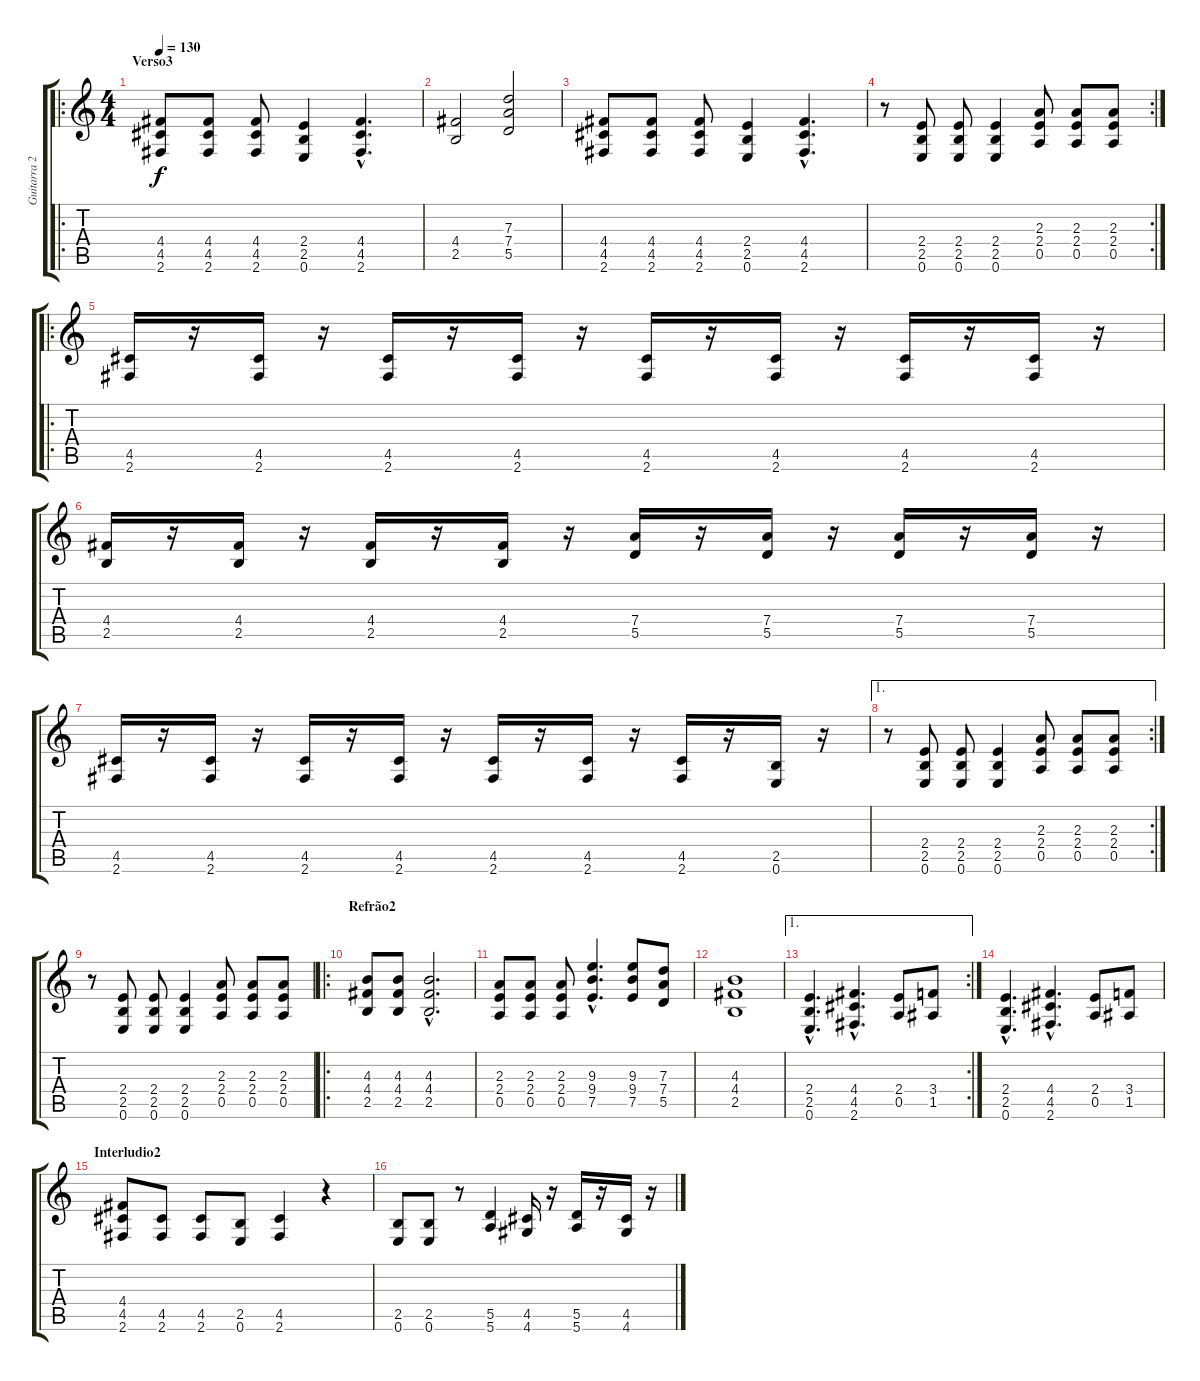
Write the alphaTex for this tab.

\track ("Guitarra 2" "Guitarra 2") {instrument distortionguitar}
\staff {score tabs}
\tuning (E4 B3 G3 D3 A2 E2) {hide}
\ro
\ts (4 4)
\section ("" "Verso3")
\tempo 130
\clef g2
\ks c
(4.4 4.5 2.6).8{dy f} (4.4 4.5 2.6).8 (4.4 4.5 2.6).8 (2.4 2.5 0.6).4 (4.4{hac} 4.5{hac} 2.6{hac}).4{d} |
(4.4 2.5).2 (7.3 7.4 5.5).2 |
(4.4 4.5 2.6).8 (4.4 4.5 2.6).8 (4.4 4.5 2.6).8 (2.4 2.5 0.6).4 (4.4{hac} 4.5{hac} 2.6{hac}).4{d} |
\rc 2
r.8 (2.4 2.5 0.6).8 (2.4 2.5 0.6).8 (2.4 2.5 0.6).4 (2.3 2.4 0.5).8 (2.3 2.4 0.5).8 (2.3 2.4 0.5).8 |
\ro
(4.5 2.6).16 r.16 (4.5 2.6).16 r.16 (4.5 2.6).16 r.16 (4.5 2.6).16 r.16 (4.5 2.6).16 r.16 (4.5 2.6).16 r.16 (4.5 2.6).16 r.16 (4.5 2.6).16 r.16 |
(4.4 2.5).16 r.16 (4.4 2.5).16 r.16 (4.4 2.5).16 r.16 (4.4 2.5).16 r.16 (7.4 5.5).16 r.16 (7.4 5.5).16 r.16 (7.4 5.5).16 r.16 (7.4 5.5).16 r.16 |
(4.5 2.6).16 r.16 (4.5 2.6).16 r.16 (4.5 2.6).16 r.16 (4.5 2.6).16 r.16 (4.5 2.6).16 r.16 (4.5 2.6).16 r.16 (4.5 2.6).16 r.16 (2.5 0.6).16 r.16 |
\ae 1
\rc 2
r.8 (2.4 2.5 0.6).8 (2.4 2.5 0.6).8 (2.4 2.5 0.6).4 (2.3 2.4 0.5).8 (2.3 2.4 0.5).8 (2.3 2.4 0.5).8 |
r.8 (2.4 2.5 0.6).8 (2.4 2.5 0.6).8 (2.4 2.5 0.6).4 (2.3 2.4 0.5).8 (2.3 2.4 0.5).8 (2.3 2.4 0.5).8 |
\ro
\section ("" "Refrão2")
(4.3 4.4 2.5).8 (4.3 4.4 2.5).8 (4.3{hac} 4.4{hac} 2.5{hac}).2{d} |
(2.3 2.4 0.5).8 (2.3 2.4 0.5).8 (2.3 2.4 0.5).8 (9.3{hac} 9.4{hac} 7.5{hac}).4{d} (9.3 9.4 7.5).8 (7.3 7.4 5.5).8 |
(4.3 4.4 2.5).1 |
\ae 1
\rc 2
(2.4{hac} 2.5{hac} 0.6{hac}).4{d} (4.4{hac} 4.5{hac} 2.6{hac}).4{d} (2.4 0.5).8 (3.4 1.5).8 |
(2.4{hac} 2.5{hac} 0.6{hac}).4{d} (4.4{hac} 4.5{hac} 2.6{hac}).4{d} (2.4 0.5).8 (3.4 1.5).8 |
\section ("" "Interludio2")
(4.4 4.5 2.6).8 (4.5 2.6).8 (4.5 2.6).8 (2.5 0.6).8 (4.5 2.6).4 r.4 |
(2.5 0.6).8 (2.5 0.6).8 r.8 (5.5 5.6).4 (4.5 4.6).16 r.16 (5.5 5.6).16 r.16 (4.5 4.6).16 r.16
